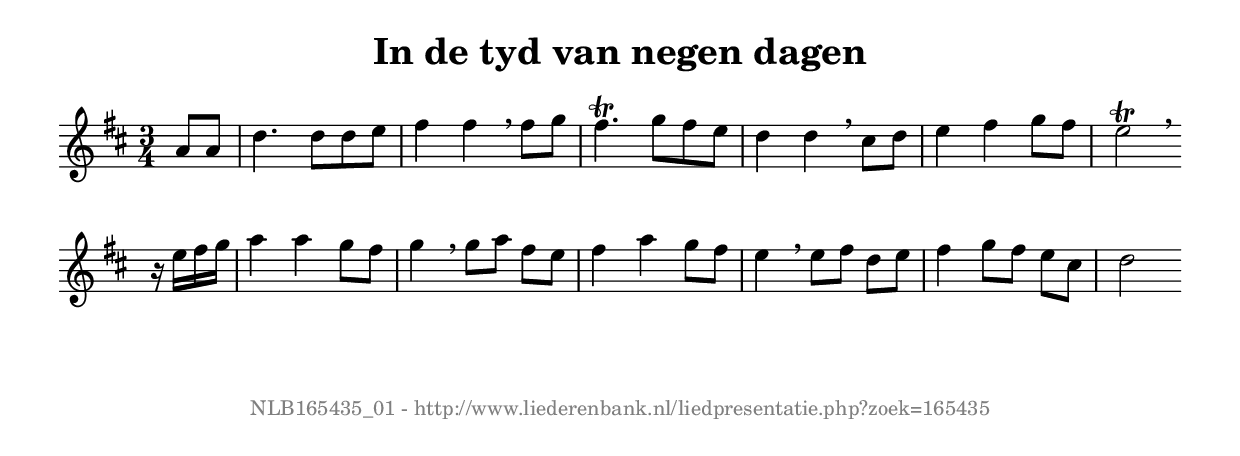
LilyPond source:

%
% produced by wce2krn 1.64 (7 June 2014)
%
\version"2.16"
#(append! paper-alist '(("long" . (cons (* 210 mm) (* 2000 mm)))))
#(set-default-paper-size "long")
sb = {\breathe}
mBreak = {\breathe }
bBreak = {\breathe }
x = {\once\override NoteHead #'style = #'cross }
gl=\glissando
itime={\override Staff.TimeSignature #'stencil = ##f }
ficta = {\once\set suggestAccidentals = ##t}
fine = {\once\override Score.RehearsalMark #'self-alignment-X = #1 \mark \markup {\italic{Fine}}}
dc = {\once\override Score.RehearsalMark #'self-alignment-X = #1 \mark \markup {\italic{D.C.}}}
dcf = {\once\override Score.RehearsalMark #'self-alignment-X = #1 \mark \markup {\italic{D.C. al Fine}}}
dcc = {\once\override Score.RehearsalMark #'self-alignment-X = #1 \mark \markup {\italic{D.C. al Coda}}}
ds = {\once\override Score.RehearsalMark #'self-alignment-X = #1 \mark \markup {\italic{D.S.}}}
dsf = {\once\override Score.RehearsalMark #'self-alignment-X = #1 \mark \markup {\italic{D.S. al Fine}}}
dsc = {\once\override Score.RehearsalMark #'self-alignment-X = #1 \mark \markup {\italic{D.S. al Coda}}}
pv = {\set Score.repeatCommands = #'((volta "1"))}
sv = {\set Score.repeatCommands = #'((volta "2"))}
tv = {\set Score.repeatCommands = #'((volta "3"))}
qv = {\set Score.repeatCommands = #'((volta "4"))}
xv = {\set Score.repeatCommands = #'((volta #f))}
\header{ tagline = ""
title = "In de tyd van negen dagen"
}
\score {{
\key d \major
\relative g'
{
\set melismaBusyProperties = #'()
\partial 32*8
\time 3/4
\tempo 4=120
\override Score.MetronomeMark #'transparent = ##t
\override Score.RehearsalMark #'break-visibility = #(vector #t #t #f)
a8 a d4. d8 d e fis4 fis \sb fis8 g fis4.^\trill g8 fis e d4 d \sb cis8 d e4 fis g8 fis e2^\trill \bar":|:" \bBreak
r16 e fis g a4 a g8 fis g4 \sb g8[ a] fis[ e] fis4 a g8 fis e4 \sb e8[ fis] d[ e] fis4 g8[ fis] e[ cis] d2 \bar":|"
 }}
 \midi { }
 \layout {
            indent = 0.0\cm
}
}
\markup { \vspace #0 } \markup { \with-color #grey \fill-line { \center-column { \smaller "NLB165435_01 - http://www.liederenbank.nl/liedpresentatie.php?zoek=165435" } } }
